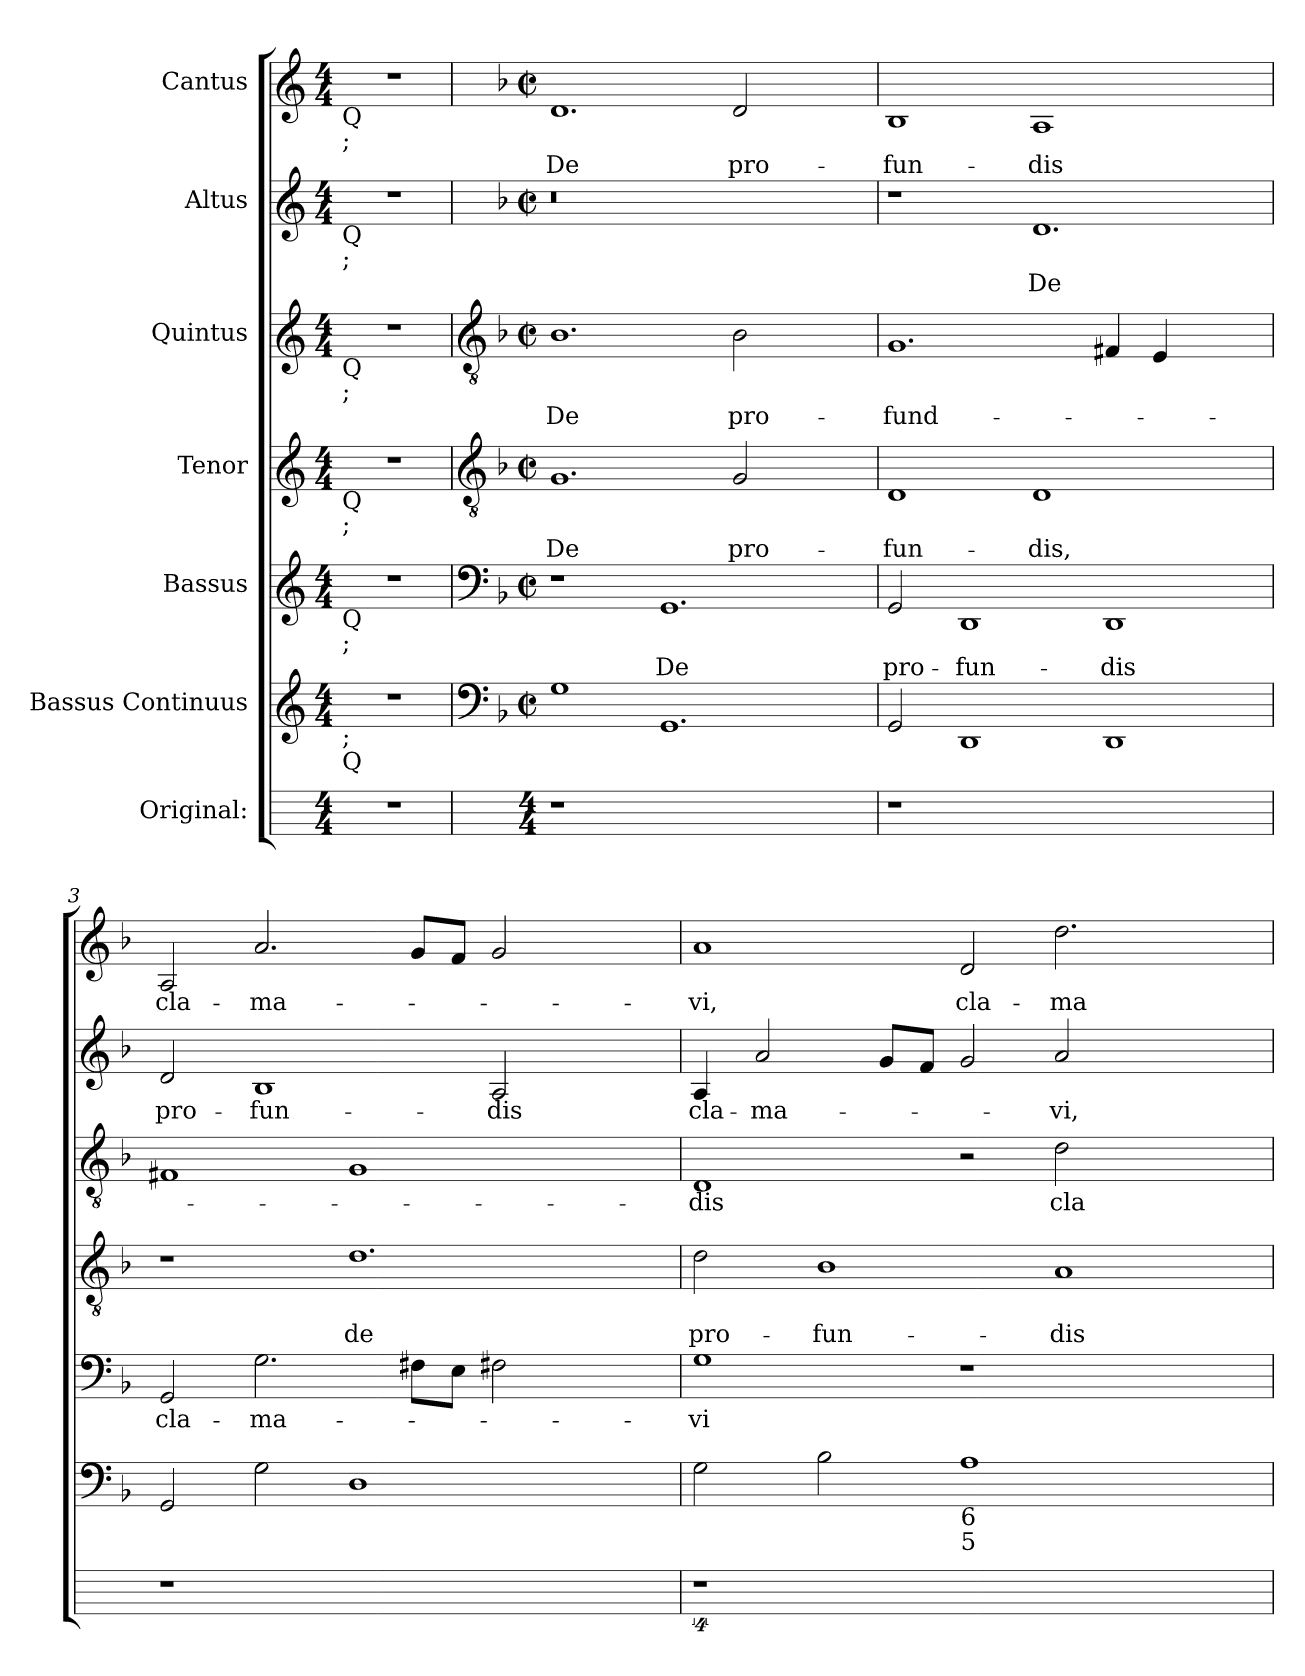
**kern	**kern	**kern	**text	**kern	**text	**text	**kern	**text	**kern	**text	**kern	**text
*part7	*part6	*part5	*part5	*part4	*part4	*part4	*part3	*part3	*part2	*part2	*part1	*part1
*staff7	*staff6	*staff5	*staff5	*staff4	*staff4	*staff4	*staff3	*staff3	*staff2	*staff2	*staff1	*staff1
*I"Original:	*I"Bassus Continuus	*I"Bassus	*	*I"Tenor	*	*	*I"Quintus	*	*I"Altus	*	*I"Cantus	*
*	*clefG2	*clefG2	*	*clefG2	*	*	*clefG2	*	*clefG2	*	*clefG2	*
*	*k[]	*k[]	*	*k[]	*	*	*k[]	*	*k[]	*	*k[]	*
*	*C:	*C:	*	*C:	*	*	*C:	*	*C:	*	*C:	*
*M4/4	*M4/4	*M4/4	*	*M4/4	*	*	*M4/4	*	*M4/4	*	*M4/4	*
=	=	=	=	=	=	=	=	=	=	=	=	=
!	!	!	!	!	!	!	!	!	!	!	!LO:TX:b:t=Q	!
!	!	!	!	!	!	!	!	!	!	!	!LO:TX:b:t=;	!
!	!	!	!	!	!	!	!	!	!LO:TX:b:t=Q	!	!	!
!	!	!	!	!	!	!	!	!	!LO:TX:b:t=;	!	!	!
!	!	!	!	!	!	!	!LO:TX:b:t=Q	!	!	!	!	!
!	!	!	!	!	!	!	!LO:TX:b:t=;	!	!	!	!	!
!	!	!	!	!LO:TX:b:t=Q	!	!	!	!	!	!	!	!
!	!	!	!	!LO:TX:b:t=;	!	!	!	!	!	!	!	!
!	!	!LO:TX:b:t=Q	!	!	!	!	!	!	!	!	!	!
!	!	!LO:TX:b:t=;	!	!	!	!	!	!	!	!	!	!
!	!LO:TX:b:t=;	!	!	!	!	!	!	!	!	!	!	!
!	!LO:TX:b:t=Q	!	!	!	!	!	!	!	!	!	!	!
1r	1r	1r	.	1r	.	.	1r	.	1r	.	1r	.
!!LO:LB:g=z
=1	=1	=1	=1	=1	=1	=1	=1	=1	=1	=1	=1	=1
*	*clefF4	*clefF4	*	*clefGv2	*	*	*clefGv2	*	*	*	*	*
*	*k[b-]	*k[b-]	*	*k[b-]	*	*	*k[b-]	*	*k[b-]	*	*k[b-]	*
*	*F:	*F:	*	*F:	*	*	*F:	*	*F:	*	*F:	*
*M4/4	*M4/2	*M4/2	*	*M4/2	*	*	*M4/2	*	*M4/2	*	*M4/2	*
*	*met(c|)	*met(c|)	*	*met(c|)	*	*	*met(c|)	*	*met(c|)	*	*met(c|)	*
!	!	!	!	!	!LO:LY:b	!	!	!LO:LY:b	!	!	!	!LO:LY:b
1r	1G	1r	.	1.G	De	.	1.B-	De	0r	.	1.d	De
!	!	!	!LO:LY:b	!	!	!	!	!	!	!	!	!
1.ryy	1.GG	1.GG	De	.	.	.	.	.	.	.	.	.
!	!	!	!	!	!LO:LY:b	!	!	!LO:LY:b	!	!	!	!LO:LY:b
.	.	.	.	2G	pro-	.	2B-	pro-	.	.	2d	pro-
.	.	.	.	2ryy	.	.	2ryy	.	2ryy	.	2ryy	.
=2	=2	=2	=2	=2	=2	=2	=2	=2	=2	=2	=2	=2
!	!	!	!LO:LY:b	!	!LO:LY:b	!	!	!LO:LY:b	!	!	!	!LO:LY:b
1r	2GG	2GG	pro-	1D	-fun-	.	1.G	-fund-	1r	.	1B-	-fun-
!	!	!	!LO:LY:b	!	!	!	!	!	!	!	!	!
.	1DD	1DD	-fun-	.	.	.	.	.	.	.	.	.
!	!	!	!	!	!LO:LY:b	!	!	!	!	!LO:LY:b	!	!LO:LY:b
1.ryy	.	.	.	1D	-dis,	.	.	.	1.d	De	1A	-dis
!	!	!	!LO:LY:b	!	!	!	!	!	!	!	!	!
.	1DD	1DD	-dis	.	.	.	4F#X	.	.	.	.	.
.	.	.	.	.	.	.	4E	.	.	.	.	.
.	.	.	.	2ryy	.	.	2ryy	.	.	.	2ryy	.
=3	=3	=3	=3	=3	=3	=3	=3	=3	=3	=3	=3	=3
!	!	!	!LO:LY:b	!	!	!	!	!	!	!LO:LY:b	!	!LO:LY:b
1r	2GG	2GG	cla-	1r	.	.	1F#X	.	2d	pro-	2A	cla-
!	!	!	!LO:LY:b	!	!	!	!	!	!	!LO:LY:b	!	!LO:LY:b
.	2G	2.G	-ma-	.	.	.	.	.	1B-	-fun-	2.a	-ma-
!	!	!	!	!	!	!LO:LY:b	!	!	!	!	!	!
1.ryy	1D	.	.	1.d	.	de	1G	.	.	.	.	.
.	.	8F#XL	.	.	.	.	.	.	.	.	8gL	.
.	.	8EJ	.	.	.	.	.	.	.	.	8fJ	.
!	!	!	!	!	!	!	!	!	!	!LO:LY:b	!	!
.	.	2F#X	.	.	.	.	.	.	2A	-dis	2g	.
.	2ryy	2ryy	.	.	.	.	2ryy	.	2ryy	.	2ryy	.
=4	=4	=4	=4	=4	=4	=4	=4	=4	=4	=4	=4	=4
!	!	!	!LO:LY:b	!	!	!LO:LY:b	!	!LO:LY:b	!	!LO:LY:b	!	!LO:LY:b
4%9r	2G	1G	-vi	2d	.	pro-	1D	-dis	4A	cla-	1a	-vi,
!	!	!	!	!	!	!	!	!	!	!LO:LY:b	!	!
.	.	.	.	.	.	.	.	.	2a	-ma-	.	.
!	!	!	!	!	!	!LO:LY:b	!	!	!	!	!	!
.	2B-	.	.	1B-	.	-fun-	.	.	.	.	.	.
.	.	.	.	.	.	.	.	.	8gL	.	.	.
.	.	.	.	.	.	.	.	.	8fJ	.	.	.
!	!LO:TX:b:t=6	!	!	!	!	!	!	!	!	!	!	!
!	!LO:TX:b:t=5	!	!	!	!	!	!	!	!	!	!	!
!	!	!	!	!	!	!	!	!	!	!	!	!LO:LY:b
.	1A	1r	.	.	.	.	2r	.	2g	.	2d	cla-
!	!	!	!	!	!	!LO:LY:b	!	!LO:LY:b	!	!LO:LY:b	!	!LO:LY:b
.	.	.	.	1A	.	-dis	2d	cla-	2a	-vi,	2.dd	-ma-
.	2ryy	2ryy	.	.	.	.	2ryy	.	2ryy	.	.	.
4ryy	.	.	.	.	.	.	.	.	.	.	4ryy	.
=	=	=	=	=	=	=	=	=	=	=	=	=
*-	*-	*-	*-	*-	*-	*-	*-	*-	*-	*-	*-	*-
